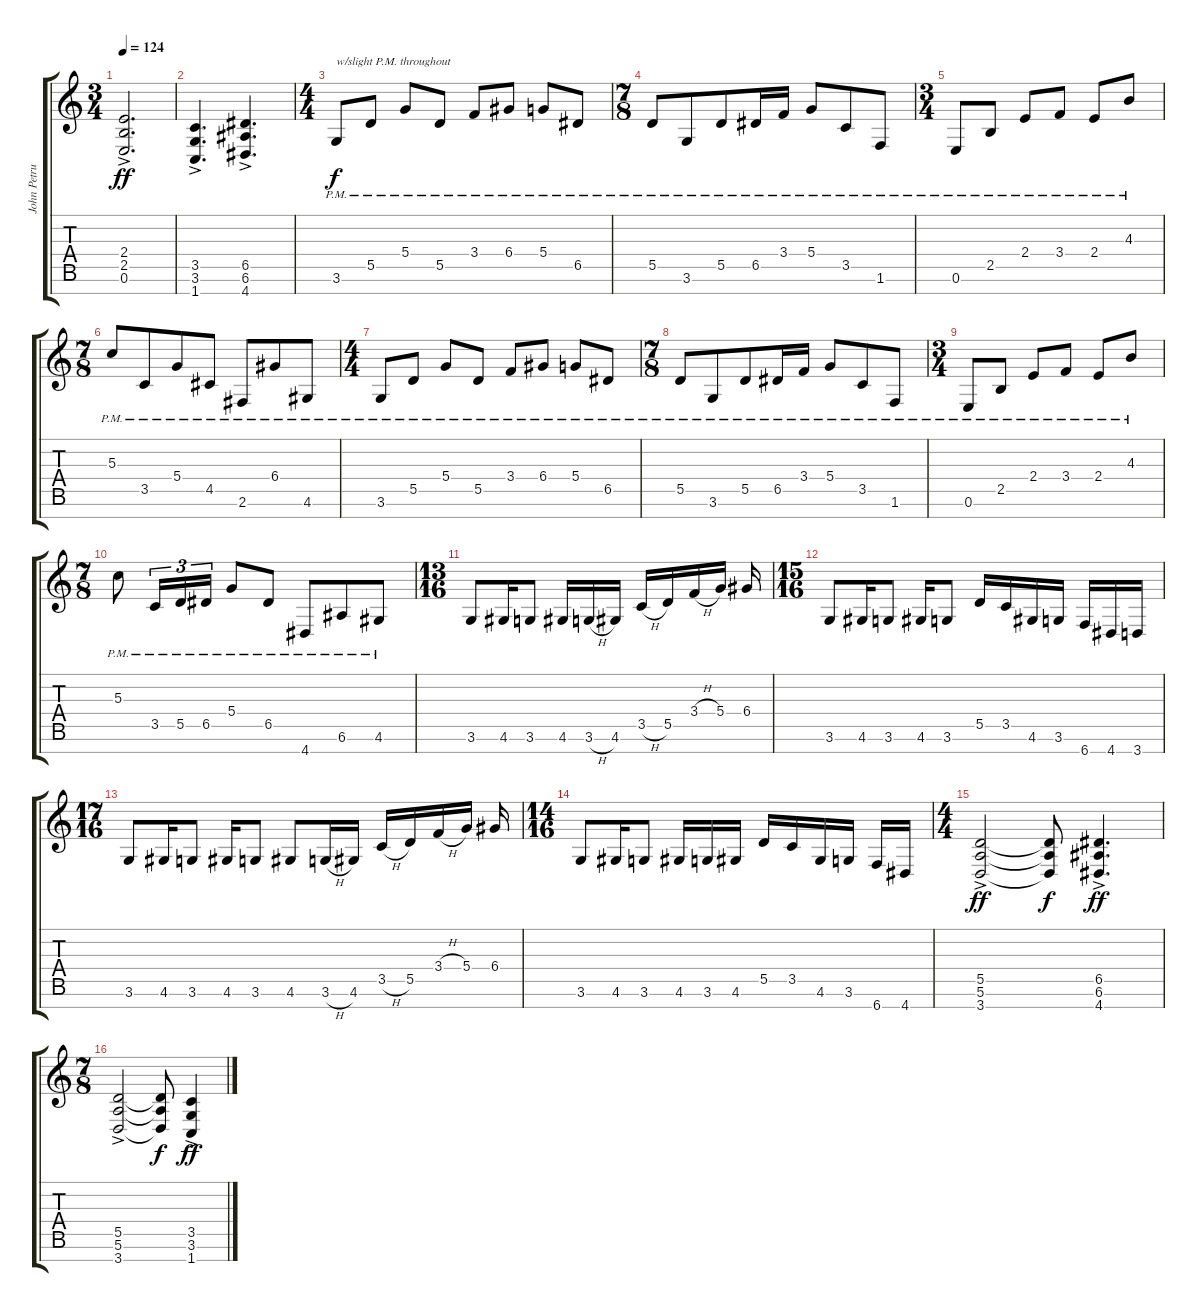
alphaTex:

\track ("John Petrucci Guitar 1 (main)" "John Petru") {instrument overdrivenguitar}
\staff {score tabs}
\tuning (E4 B3 G3 D3 A2 E2 B1) {hide}
\ts (3 4)
\tempo 124
\clef g2
\ks c
(2.4 2.5 0.6{ac}).2{d dy ff} |
(3.5 3.6 1.7{ac}).4{d} (6.5 6.6{ac} 4.7{ac}).4{d} |
\ts (4 4)
3.6{pm}.8{txt "w/slight P.M. throughout" dy f} 5.5{pm}.8 5.4{pm}.8 5.5{pm}.8 3.4{pm}.8 6.4{pm}.8 5.4{pm}.8 6.5{pm}.8 |
\ts (7 8)
5.5{pm}.8 3.6{pm}.8 5.5{pm}.8 6.5{pm}.16 3.4{pm}.16 5.4{pm}.8 3.5{pm}.8 1.6{pm}.8 |
\ts (3 4)
0.6{pm}.8 2.5{pm}.8 2.4{pm}.8 3.4{pm}.8 2.4{pm}.8 4.3{pm}.8 |
\ts (7 8)
5.3{pm}.8 3.5{pm}.8 5.4{pm}.8 4.5{pm}.8 2.6{pm}.8 6.4{pm}.8 4.6{pm}.8 |
\ts (4 4)
3.6{pm}.8 5.5{pm}.8 5.4{pm}.8 5.5{pm}.8 3.4{pm}.8 6.4{pm}.8 5.4{pm}.8 6.5{pm}.8 |
\ts (7 8)
5.5{pm}.8 3.6{pm}.8 5.5{pm}.8 6.5{pm}.16 3.4{pm}.16 5.4{pm}.8 3.5{pm}.8 1.6{pm}.8 |
\ts (3 4)
0.6{pm}.8 2.5{pm}.8 2.4{pm}.8 3.4{pm}.8 2.4{pm}.8 4.3{pm}.8 |
\ts (7 8)
5.3{pm}.8 3.5{pm}.16{tu (3 2)} 5.5{pm}.16{tu (3 2)} 6.5{pm}.16{tu (3 2)} 5.4{pm}.8 6.5{pm}.8 4.7{pm}.8 6.6{pm}.8 4.6{pm}.8 |
\ts (13 16)
3.6.8 4.6.16 3.6.8 4.6.16 3.6{h}.16 4.6.16 3.5{h}.16 5.5.16 3.4{h}.16 5.4.16 6.4.16 |
\ts (15 16)
3.6.8 4.6.16 3.6.8 4.6.16 3.6.8 5.5.16 3.5.16 4.6.16 3.6.16 6.7.16 4.7.16 3.7.16 |
\ts (17 16)
3.6.8 4.6.16 3.6.8 4.6.16 3.6.8 4.6.8 3.6{h}.16 4.6.16 3.5{h}.16 5.5.16 3.4{h}.16 5.4.16 6.4.16 |
\ts (14 16)
3.6.8 4.6.16 3.6.8 4.6.16 3.6.16 4.6.16 5.5.16 3.5.16 4.6.16 3.6.16 6.7.16 4.7.16 |
\ts (4 4)
(5.5 5.6 3.7{ac}).2{dy ff} (5.5{t} 5.6{t} 3.7{t}).8{dy f} (6.5 6.6 4.7{ac}).4{d dy ff} |
\ts (7 8)
(5.5 5.6 3.7{ac}).2 (5.5{t} 5.6{t} 3.7{t}).8{dy f} (3.5 3.6 1.7{ac}).4{dy ff}
